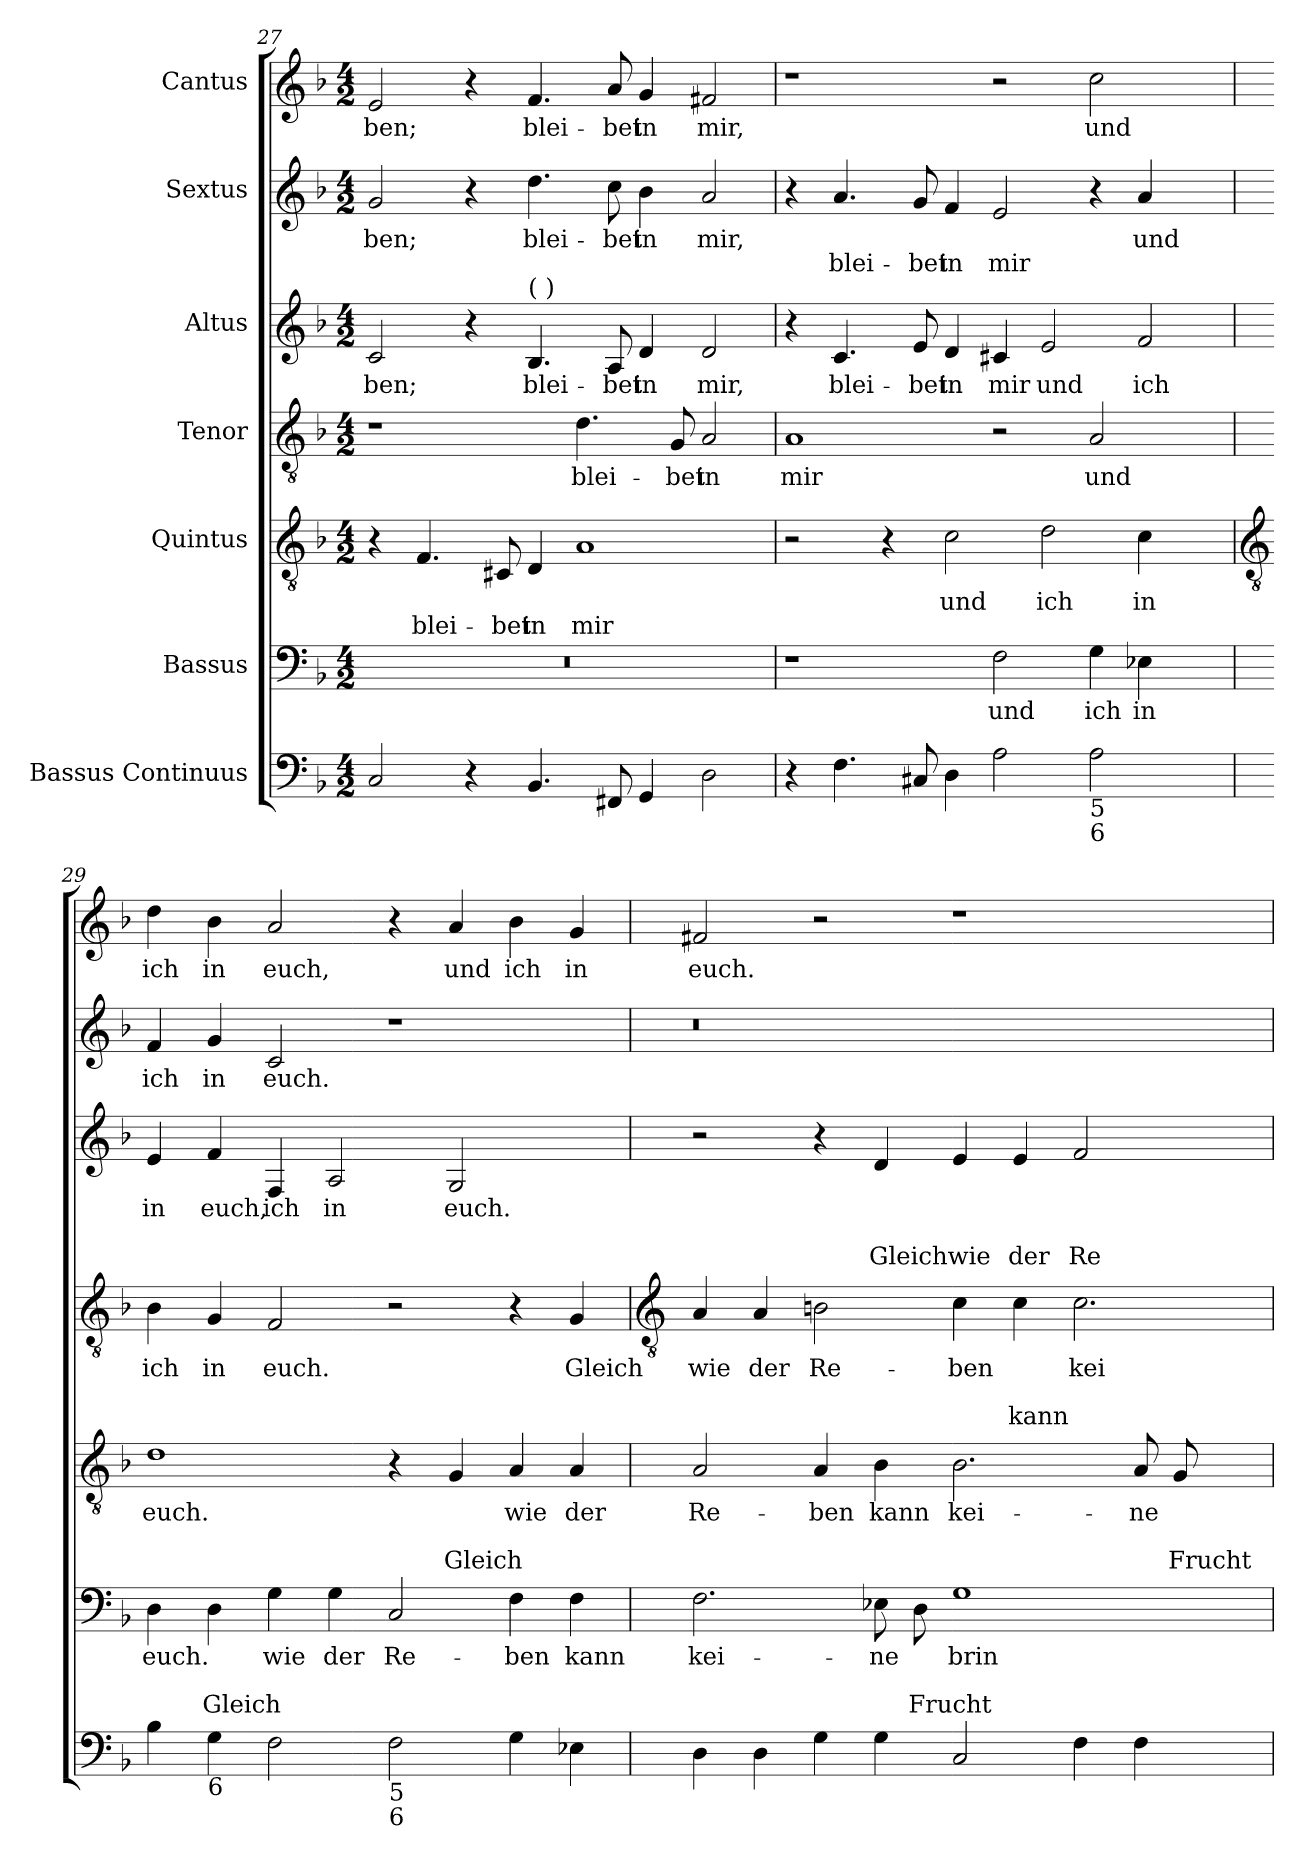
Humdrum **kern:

**kern	**kern	**text	**text	**text	**kern	**text	**text	**text	**kern	**text	**text	**text	**kern	**text	**text	**text	**kern	**text	**text	**kern	**text
*part7	*part6	*part6	*part6	*part6	*part5	*part5	*part5	*part5	*part4	*part4	*part4	*part4	*part3	*part3	*part3	*part3	*part2	*part2	*part2	*part1	*part1
*staff7	*staff6	*staff6	*staff6	*staff6	*staff5	*staff5	*staff5	*staff5	*staff4	*staff4	*staff4	*staff4	*staff3	*staff3	*staff3	*staff3	*staff2	*staff2	*staff2	*staff1	*staff1
*I"Bassus Continuus	*I"Bassus	*	*	*	*I"Quintus	*	*	*	*I"Tenor	*	*	*	*I"Altus	*	*	*	*I"Sextus	*	*	*I"Cantus	*
!!LO:LB:g=z
*clefF4	*clefF4	*	*	*	*clefGv2	*	*	*	*clefGv2	*	*	*	*clefG2	*	*	*	*clefG2	*	*	*clefG2	*
*k[b-]	*k[b-]	*	*	*	*k[b-]	*	*	*	*k[b-]	*	*	*	*k[b-]	*	*	*	*k[b-]	*	*	*k[b-]	*
*F:	*F:	*	*	*	*F:	*	*	*	*F:	*	*	*	*F:	*	*	*	*F:	*	*	*F:	*
*M4/2	*M4/2	*	*	*	*M4/2	*	*	*	*M4/2	*	*	*	*M4/2	*	*	*	*M4/2	*	*	*M4/2	*
=27	=27	=27	=27	=27	=27	=27	=27	=27	=27	=27	=27	=27	=27	=27	=27	=27	=27	=27	=27	=27	=27
!	!	!	!	!	!	!	!	!	!	!	!	!	!	!LO:LY:b	!	!	!	!LO:LY:b	!	!	!LO:LY:b
2C	0r	.	.	.	4r	.	.	.	1r	.	.	.	2c	ben;	.	.	2g	ben;	.	2e	-ben;
!	!	!	!	!	!	!	!LO:LY:b	!	!	!	!	!	!	!	!	!	!	!	!	!	!
.	.	.	.	.	4.F	.	blei-	.	.	.	.	.	.	.	.	.	.	.	.	.	.
4r	.	.	.	.	.	.	.	.	.	.	.	.	4r	.	.	.	4r	.	.	4r	.
!	!	!	!	!	!	!	!LO:LY:b	!	!	!	!	!	!	!	!	!	!	!	!	!	!
.	.	.	.	.	8C#X	.	-bet	.	.	.	.	.	.	.	.	.	.	.	.	.	.
!	!	!	!	!	!	!	!	!	!	!	!	!	!LO:TX:a:t=(  )	!	!	!	!	!	!	!	!
!	!	!	!	!	!	!	!LO:LY:b	!	!	!	!	!	!	!LO:LY:b	!	!	!	!LO:LY:b	!	!	!LO:LY:b
4.BB-	.	.	.	.	4D	.	in	.	.	.	.	.	4.B-	blei-	.	.	4.dd	blei-	.	4.f	blei-
!	!	!	!	!	!	!	!LO:LY:b	!	!	!LO:LY:b	!	!	!	!	!	!	!	!	!	!	!
.	.	.	.	.	1A	.	mir	.	4.d	blei-	.	.	.	.	.	.	.	.	.	.	.
!	!	!	!	!	!	!	!	!	!	!	!	!	!	!LO:LY:b	!	!	!	!LO:LY:b	!	!	!LO:LY:b
8FF#X	.	.	.	.	.	.	.	.	.	.	.	.	8A	-bet	.	.	8cc	-bet	.	8a	-bet
!	!	!	!	!	!	!	!	!	!	!	!	!	!	!LO:LY:b	!	!	!	!LO:LY:b	!	!	!LO:LY:b
4GG	.	.	.	.	.	.	.	.	.	.	.	.	4d	in	.	.	4b-	in	.	4g	in
!	!	!	!	!	!	!	!	!	!	!LO:LY:b	!	!	!	!	!	!	!	!	!	!	!
.	.	.	.	.	.	.	.	.	8G	-bet	.	.	.	.	.	.	.	.	.	.	.
!	!	!	!	!	!	!	!	!	!	!LO:LY:b	!	!	!	!LO:LY:b	!	!	!	!LO:LY:b	!	!	!LO:LY:b
2D	.	.	.	.	.	.	.	.	2A	in	.	.	2d	mir,	.	.	2a	mir,	.	2f#X	mir,
=28	=28	=28	=28	=28	=28	=28	=28	=28	=28	=28	=28	=28	=28	=28	=28	=28	=28	=28	=28	=28	=28
!	!	!	!	!	!	!	!	!	!	!LO:LY:b	!	!	!	!	!	!	!	!	!	!	!
4r	1r	.	.	.	2r	.	.	.	1A	mir	.	.	4r	.	.	.	4r	.	.	1r	.
!	!	!	!	!	!	!	!	!	!	!	!	!	!	!LO:LY:b	!	!	!	!	!LO:LY:b	!	!
4.F	.	.	.	.	.	.	.	.	.	.	.	.	4.c	blei-	.	.	4.a	.	blei-	.	.
.	.	.	.	.	4r	.	.	.	.	.	.	.	.	.	.	.	.	.	.	.	.
!	!	!	!	!	!	!	!	!	!	!	!	!	!	!LO:LY:b	!	!	!	!	!LO:LY:b	!	!
8C#X	.	.	.	.	.	.	.	.	.	.	.	.	8e	-bet	.	.	8g	.	-bet	.	.
!	!	!	!	!	!	!LO:LY:b	!	!	!	!	!	!	!	!LO:LY:b	!	!	!	!	!LO:LY:b	!	!
4D	.	.	.	.	2c	und	.	.	.	.	.	.	4d	in	.	.	4f	.	in	.	.
!	!	!LO:LY:b	!	!	!	!	!	!	!	!	!	!	!	!LO:LY:b	!	!	!	!	!LO:LY:b	!	!
2A	2F	und	.	.	.	.	.	.	2r	.	.	.	4c#X	mir	.	.	2e	.	mir	2r	.
!	!	!	!	!	!	!LO:LY:b	!	!	!	!	!	!	!	!LO:LY:b	!	!	!	!	!	!	!
.	.	.	.	.	2d	ich	.	.	.	.	.	.	2e	und	.	.	.	.	.	.	.
!LO:TX:b:t=5	!	!	!	!	!	!	!	!	!	!	!	!	!	!	!	!	!	!	!	!	!
!LO:TX:b:t=6	!	!	!	!	!	!	!	!	!	!	!	!	!	!	!	!	!	!	!	!	!
!	!	!LO:LY:b	!	!	!	!	!	!	!	!LO:LY:b	!	!	!	!	!	!	!	!	!	!	!LO:LY:b
2A	4G	ich	.	.	.	.	.	.	2A	und	.	.	.	.	.	.	4r	.	.	2cc	und
!	!	!LO:LY:b	!	!	!	!LO:LY:b	!	!	!	!	!	!	!	!LO:LY:b	!	!	!	!LO:LY:b	!	!	!
.	4E-X	in	.	.	4c	in	.	.	.	.	.	.	2f	ich	.	.	4a	und	.	.	.
4ryy	4ryy	.	.	.	4ryy	.	.	.	4ryy	.	.	.	.	.	.	.	4ryy	.	.	4ryy	.
!!LO:LB:g=z
=29	=29	=29	=29	=29	=29	=29	=29	=29	=29	=29	=29	=29	=29	=29	=29	=29	=29	=29	=29	=29	=29
*	*	*	*	*	*clefGv2	*	*	*	*	*	*	*	*	*	*	*	*	*	*	*	*
!	!	!LO:LY:b	!	!	!	!LO:LY:b	!	!	!	!LO:LY:b	!	!	!	!LO:LY:b	!	!	!	!LO:LY:b	!	!	!LO:LY:b
4B-	4D	euch.	.	.	1d	euch.	.	.	4B-	ich	.	.	4e	in	.	.	4f	ich	.	4dd	ich
!LO:TX:b:t=6	!	!	!	!	!	!	!	!	!	!	!	!	!	!	!	!	!	!	!	!	!
!	!	!	!	!LO:LY:b	!	!	!	!	!	!LO:LY:b	!	!	!	!LO:LY:b	!	!	!	!LO:LY:b	!	!	!LO:LY:b
4G	4D	.	.	Gleich	.	.	.	.	4G	in	.	.	4f	euch,	.	.	4g	in	.	4b-	in
!	!	!LO:LY:b	!	!	!	!	!	!	!	!LO:LY:b	!	!	!	!LO:LY:b	!	!	!	!LO:LY:b	!	!	!LO:LY:b
2F	4G	wie	.	.	.	.	.	.	2F	euch.	.	.	4F	ich	.	.	2c	euch.	.	2a	euch,
!	!	!LO:LY:b	!	!	!	!	!	!	!	!	!	!	!	!LO:LY:b	!	!	!	!	!	!	!
.	4G	der	.	.	.	.	.	.	.	.	.	.	2A	in	.	.	.	.	.	.	.
!LO:TX:b:t=5	!	!	!	!	!	!	!	!	!	!	!	!	!	!	!	!	!	!	!	!	!
!LO:TX:b:t=6	!	!	!	!	!	!	!	!	!	!	!	!	!	!	!	!	!	!	!	!	!
!	!	!LO:LY:b	!	!	!	!	!	!	!	!	!	!	!	!	!	!	!	!	!	!	!
2F	2C	Re-	.	.	4r	.	.	.	2r	.	.	.	.	.	.	.	1r	.	.	4r	.
!	!	!	!	!	!	!	!	!LO:LY:b	!	!	!	!	!	!LO:LY:b	!	!	!	!	!	!	!LO:LY:b
.	.	.	.	.	4G	.	.	Gleich	.	.	.	.	2G	euch.	.	.	.	.	.	4a	und
!	!	!LO:LY:b	!	!	!	!LO:LY:b	!	!	!	!	!	!	!	!	!	!	!	!	!	!	!LO:LY:b
4G	4F	-ben	.	.	4A	wie	.	.	4r	.	.	.	.	.	.	.	.	.	.	4b-	ich
!	!	!LO:LY:b	!	!	!	!LO:LY:b	!	!	!	!LO:LY:b	!	!	!	!	!	!	!	!	!	!	!LO:LY:b
4E-X	4F	kann	.	.	4A	der	.	.	4G	Gleich	.	.	4ryy	.	.	.	.	.	.	4g	in
!!LO:LB:g=z
=30	=30	=30	=30	=30	=30	=30	=30	=30	=30	=30	=30	=30	=30	=30	=30	=30	=30	=30	=30	=30	=30
*	*	*	*	*	*	*	*	*	*clefGv2	*	*	*	*	*	*	*	*	*	*	*	*
!	!	!LO:LY:b	!	!	!	!LO:LY:b	!	!	!	!LO:LY:b	!	!	!	!	!	!	!	!	!	!	!LO:LY:b
4D	2.F	kei-	.	.	2A	Re-	.	.	4A	wie	.	.	2r	.	.	.	0r	.	.	2f#X	euch.
!	!	!	!	!	!	!	!	!	!	!LO:LY:b	!	!	!	!	!	!	!	!	!	!	!
4D	.	.	.	.	.	.	.	.	4A	der	.	.	.	.	.	.	.	.	.	.	.
!	!	!	!	!	!	!LO:LY:b	!	!	!	!LO:LY:b	!	!	!	!	!	!	!	!	!	!	!
4G	.	.	.	.	4A	-ben	.	.	2Bn	Re-	.	.	4r	.	.	.	.	.	.	2r	.
!	!	!LO:LY:b	!	!	!	!LO:LY:b	!	!	!	!	!	!	!	!	!	!LO:LY:b	!	!	!	!	!
4G	8E-X	-ne	.	.	4B-	kann	.	.	.	.	.	.	4d	.	.	Gleich	.	.	.	.	.
!	!	!	!	!LO:LY:b	!	!	!	!	!	!	!	!	!	!	!	!	!	!	!	!	!
.	8D	.	.	Frucht	.	.	.	.	.	.	.	.	.	.	.	.	.	.	.	.	.
!	!	!LO:LY:b	!	!	!	!LO:LY:b	!	!	!	!LO:LY:b	!	!	!	!	!	!LO:LY:b	!	!	!	!	!
2C	1G	brin-	.	.	2.B-	kei-	.	.	4c	-ben	.	.	4e	.	.	wie	.	.	.	1r	.
!	!	!	!	!	!	!	!	!	!	!	!	!LO:LY:b	!	!	!	!LO:LY:b	!	!	!	!	!
.	.	.	.	.	.	.	.	.	4c	.	.	kann	4e	.	.	der	.	.	.	.	.
!	!	!	!	!	!	!	!	!	!	!LO:LY:b	!	!	!	!	!	!LO:LY:b	!	!	!	!	!
4F	.	.	.	.	.	.	.	.	2.c	kei-	.	.	2f	.	.	Re-	.	.	.	.	.
!	!	!	!	!	!	!LO:LY:b	!	!	!	!	!	!	!	!	!	!	!	!	!	!	!
4F	.	.	.	.	8A	-ne	.	.	.	.	.	.	.	.	.	.	.	.	.	.	.
!	!	!	!	!	!	!	!	!LO:LY:b	!	!	!	!	!	!	!	!	!	!	!	!	!
.	.	.	.	.	8G	.	.	Frucht	.	.	.	.	.	.	.	.	.	.	.	.	.
4ryy	4ryy	.	.	.	4ryy	.	.	.	.	.	.	.	4ryy	.	.	.	4ryy	.	.	4ryy	.
=	=	=	=	=	=	=	=	=	=	=	=	=	=	=	=	=	=	=	=	=	=
*-	*-	*-	*-	*-	*-	*-	*-	*-	*-	*-	*-	*-	*-	*-	*-	*-	*-	*-	*-	*-	*-
